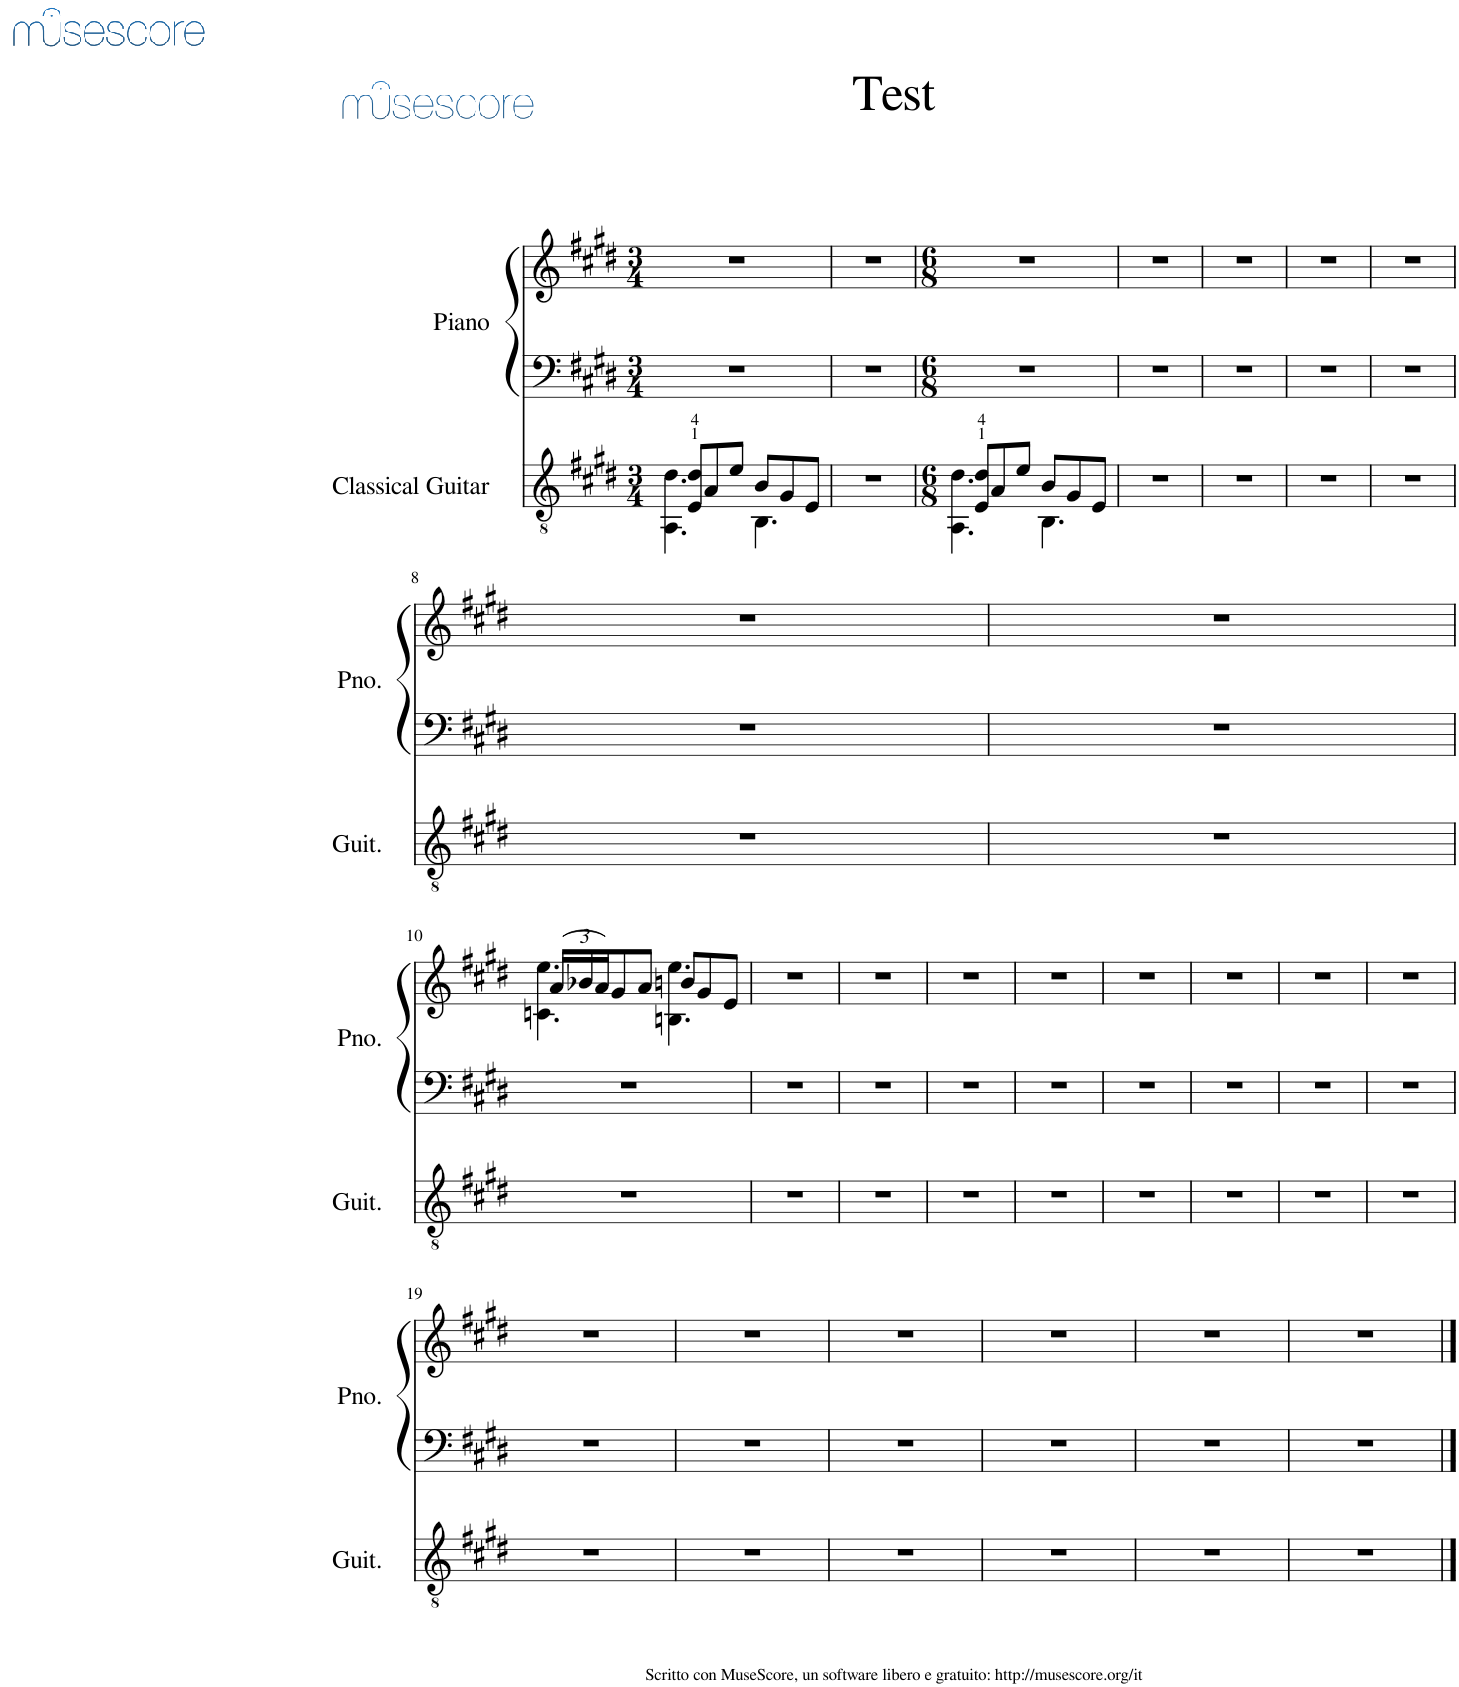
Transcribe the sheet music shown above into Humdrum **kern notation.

**kern	**kern	**kern
*part2	*part1	*part1
*staff3	*staff2	*staff1
*I"Classical Guitar	*I"Piano	*
*I'Guit.	*I'Pno.	*
*clefGv2	*clefF4	*clefG2
*k[f#c#g#d#]	*k[f#c#g#d#]	*k[f#c#g#d#]
*M3/4	*M3/4	*M3/4
=1	=1	=1
*^	*	*
8E/ 8d#/L	4.AA\ 4.d#\	2.r	2.r
8A/	.	.	.
8e/J	.	.	.
8B/L	4.BB\	.	.
8G#/	.	.	.
8E/J	.	.	.
*v	*v	*	*
=2	=2	=2
2.r	2.r	2.r
=3	=3	=3
*M6/8	*M6/8	*M6/8
*^	*	*
8E/ 8d#/L	4.AA\ 4.d#\	2.r	2.r
8A/	.	.	.
8e/J	.	.	.
8B/L	4.BB\	.	.
8G#/	.	.	.
8E/J	.	.	.
*v	*v	*	*
=4	=4	=4
2.r	2.r	2.r
=5	=5	=5
2.r	2.r	2.r
=6	=6	=6
2.r	2.r	2.r
=7	=7	=7
2.r	2.r	2.r
!!LO:LB:g=z
=8	=8	=8
2.r	2.r	2.r
=9	=9	=9
2.r	2.r	2.r
!!LO:LB:g=z
=10	=10	=10
*	*	*Xbrackettup
*	*	*^
2.r	2.r	(24a/LL	4.cn\ 4.ee\
.	.	24b-X/	.
.	.	24a/J)	.
.	.	8g#/	.
.	.	8a/J	.
.	.	8bn/L	4.Bn\ 4.ee\
.	.	8g#/	.
.	.	8e/J	.
*	*	*v	*v
=11	=11	=11
2.r	2.r	2.r
=12	=12	=12
2.r	2.r	2.r
=13	=13	=13
2.r	2.r	2.r
=14	=14	=14
2.r	2.r	2.r
=15	=15	=15
2.r	2.r	2.r
=16	=16	=16
2.r	2.r	2.r
=17	=17	=17
2.r	2.r	2.r
=18	=18	=18
2.r	2.r	2.r
!!LO:LB:g=z
=19	=19	=19
2.r	2.r	2.r
=20	=20	=20
2.r	2.r	2.r
=21	=21	=21
2.r	2.r	2.r
=22	=22	=22
2.r	2.r	2.r
=23	=23	=23
2.r	2.r	2.r
=24	=24	=24
2.r	2.r	2.r
==	==	==
*-	*-	*-
